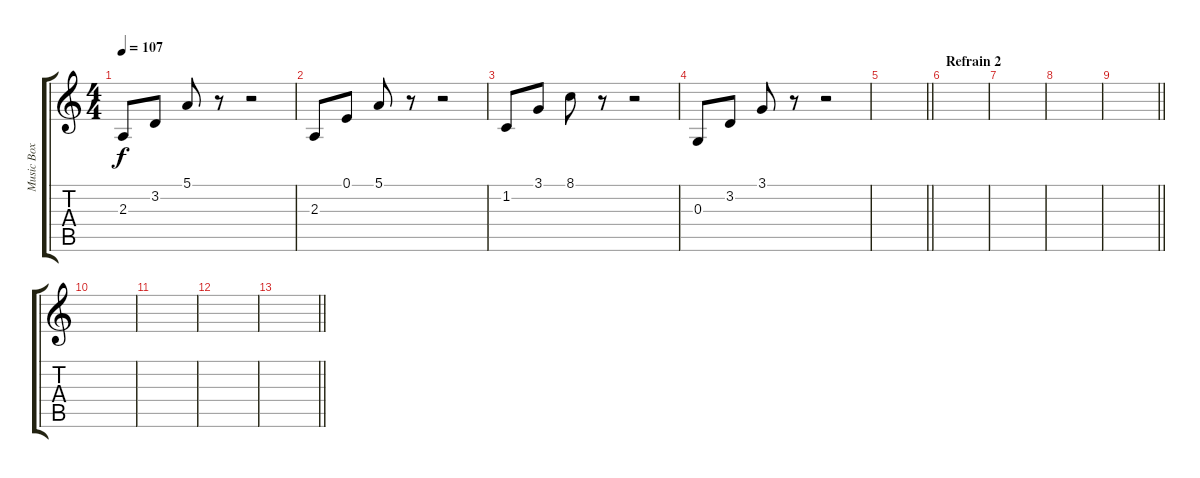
\track ("Music Box" "Music Box") {instrument musicbox}
\staff {score tabs}
\tuning (E4 B3 G3 D3 A2 E2) {hide}
\ts (4 4)
\tempo 107
\clef g2
\ks c
2.3.8{dy f} 3.2.8 5.1.8 r.8 r.2 |
2.3.8 0.1.8 5.1.8 r.8 r.2 |
1.2.8 3.1.8 8.1.8 r.8 r.2 |
0.3.8 3.2.8 3.1.8 r.8 r.2 |
\barLineRight lightlight
|
\section ("" "Refrain 2")
|
|
|
\barLineRight lightlight
|
|
|
|
\barLineRight lightlight
